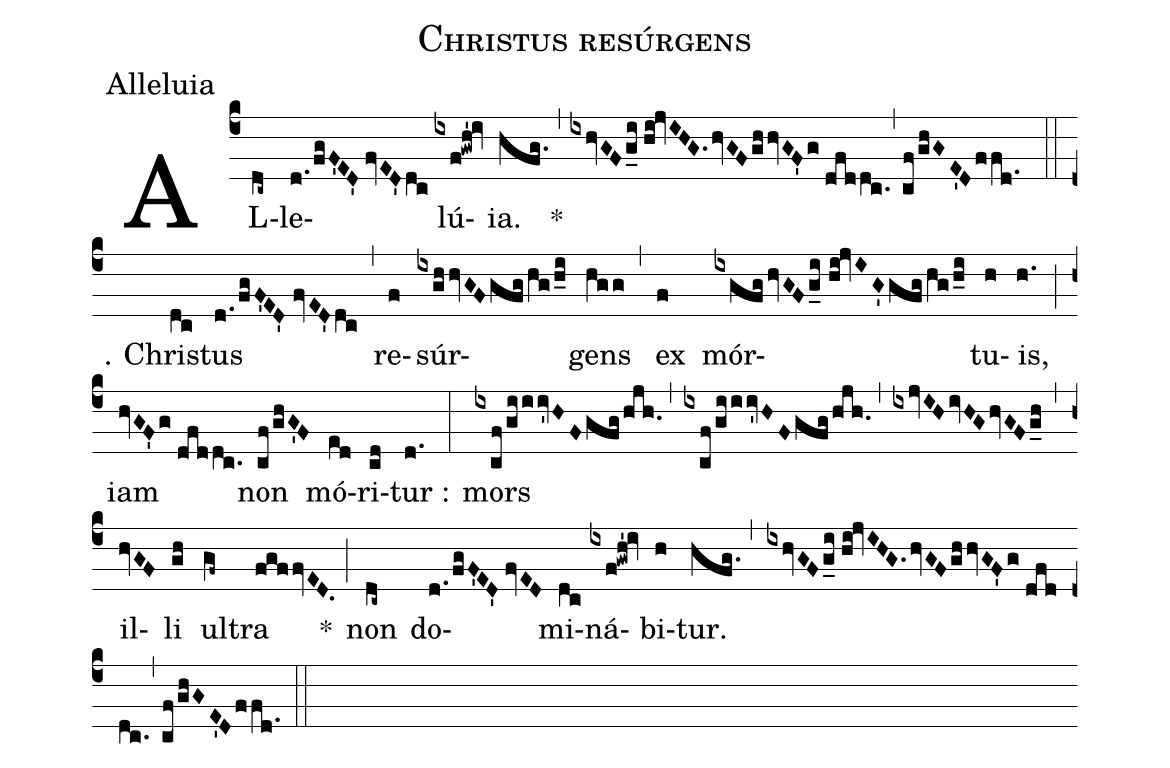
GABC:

name:Christus resúrgens;
office-part:Alleluia;
%%
(c4) AL(dc~)le(d./fgF'ED'//fvED'dc)lú(ixf!gwh'!iv)ia.(hfg.) *(,)
(ixhvGFg_i//hi!jvIHG./hvGFghhvGF'g//dfddc.,cf/ghGE'Dffd.) (::)

℣. Chri(dc)stus(d./fgF'ED'//fvED'dc) (,)
re(f)súr(ixghhvGFgfg/hg/h_i)gens(hgg) (,)
ex(f) mór(ixgfghvGFg_i//hi!jvIG'gfg/hg/h_i)tu(h)is,(h.) (;)
iam(hvGF'g//dfddc.) non(cf/ghG'F) mó(ed)ri(cd)tur :(d.) (:)
mors(ixcf/giiiv'HF/gfg/hjh.,ixcf/giiiv'HF/gfg/hjh.,ixjvIHivHGhvGFg_h) (,)
il(hvGF)li(gh) ul(gf~)tra(fgffvED.) *(;)
non(dc~) do(d./fgF'ED'//fvED)mi(dc)ná(ixf!gwh'!iv)bi(h)tur.(hfg.,ixhvGFg_i//hi!jvIHG./hvGFghhvGF'g//dfddc.,cf/ghGE'Dffd.) (::)
